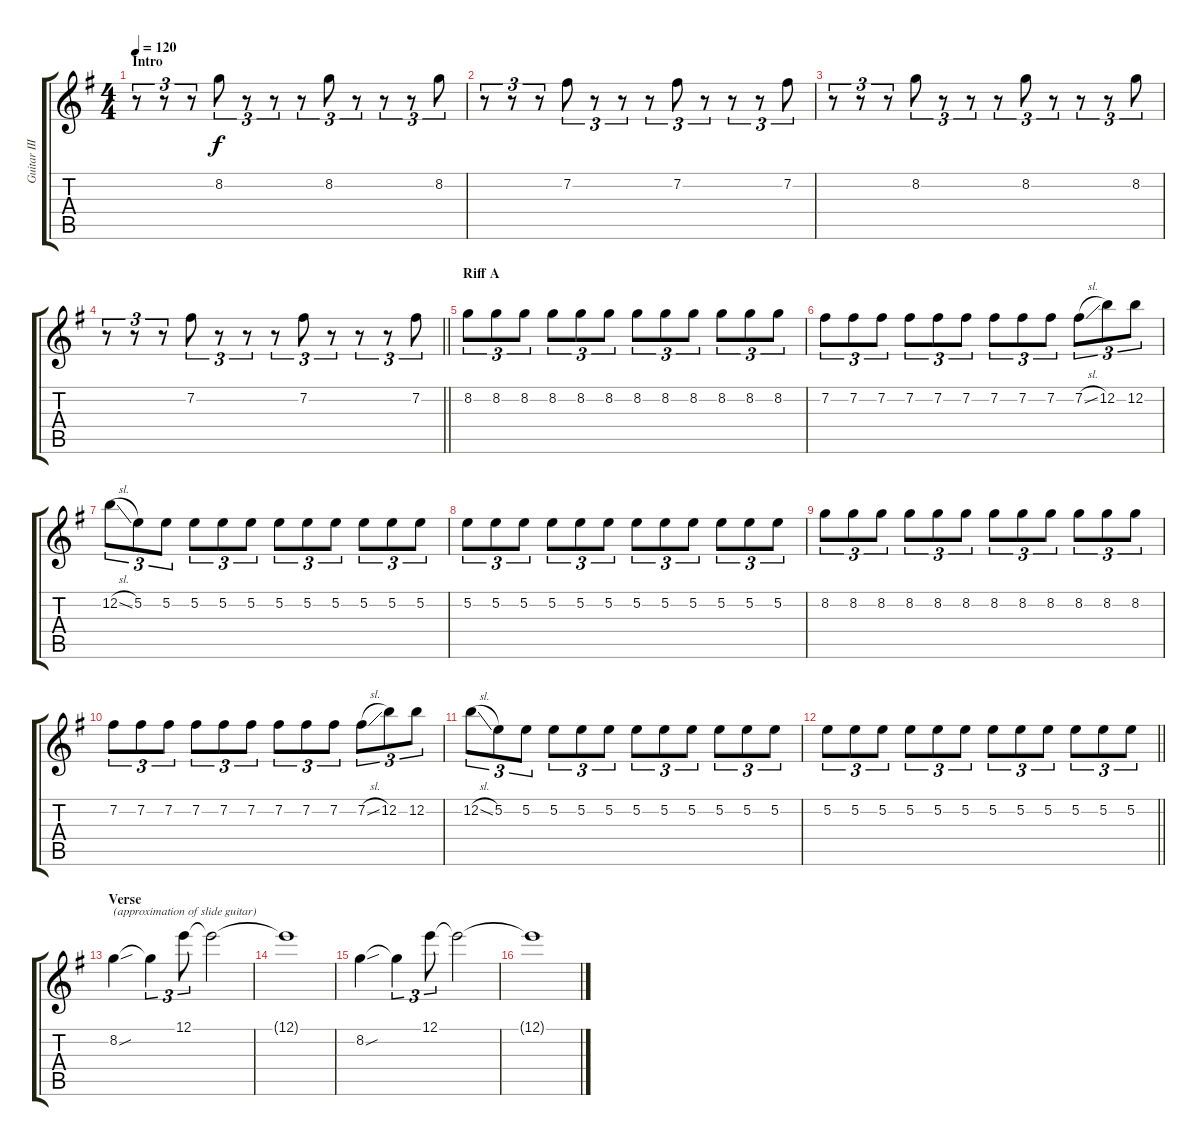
\track ("Guitar III" "Guitar III") {instrument distortionguitar}
\staff {score tabs}
\tuning (E4 B3 G3 D3 A2 E2) {hide}
\ts (4 4)
\section ("" "Intro")
\tempo 120
\clef g2
\ks eminor
r.8{tu (3 2) dy f instrument distortionguitar} r.8{tu (3 2)} r.8{tu (3 2)} 8.2.8{tu (3 2)} r.8{tu (3 2)} r.8{tu (3 2)} r.8{tu (3 2)} 8.2.8{tu (3 2)} r.8{tu (3 2)} r.8{tu (3 2)} r.8{tu (3 2)} 8.2.8{tu (3 2)} |
r.8{tu (3 2)} r.8{tu (3 2)} r.8{tu (3 2)} 7.2.8{tu (3 2)} r.8{tu (3 2)} r.8{tu (3 2)} r.8{tu (3 2)} 7.2.8{tu (3 2)} r.8{tu (3 2)} r.8{tu (3 2)} r.8{tu (3 2)} 7.2.8{tu (3 2)} |
r.8{tu (3 2)} r.8{tu (3 2)} r.8{tu (3 2)} 8.2.8{tu (3 2)} r.8{tu (3 2)} r.8{tu (3 2)} r.8{tu (3 2)} 8.2.8{tu (3 2)} r.8{tu (3 2)} r.8{tu (3 2)} r.8{tu (3 2)} 8.2.8{tu (3 2)} |
\barLineRight lightlight
r.8{tu (3 2)} r.8{tu (3 2)} r.8{tu (3 2)} 7.2.8{tu (3 2)} r.8{tu (3 2)} r.8{tu (3 2)} r.8{tu (3 2)} 7.2.8{tu (3 2)} r.8{tu (3 2)} r.8{tu (3 2)} r.8{tu (3 2)} 7.2.8{tu (3 2)} |
\section ("" "Riff A")
8.2.8{tu (3 2)} 8.2.8{tu (3 2)} 8.2.8{tu (3 2)} 8.2.8{tu (3 2)} 8.2.8{tu (3 2)} 8.2.8{tu (3 2)} 8.2.8{tu (3 2)} 8.2.8{tu (3 2)} 8.2.8{tu (3 2)} 8.2.8{tu (3 2)} 8.2.8{tu (3 2)} 8.2.8{tu (3 2)} |
7.2.8{tu (3 2)} 7.2.8{tu (3 2)} 7.2.8{tu (3 2)} 7.2.8{tu (3 2)} 7.2.8{tu (3 2)} 7.2.8{tu (3 2)} 7.2.8{tu (3 2)} 7.2.8{tu (3 2)} 7.2.8{tu (3 2)} 7.2{sl}.8{tu (3 2)} 12.2.8{tu (3 2)} 12.2.8{tu (3 2)} |
12.2{sl}.8{tu (3 2)} 5.2.8{tu (3 2)} 5.2.8{tu (3 2)} 5.2.8{tu (3 2)} 5.2.8{tu (3 2)} 5.2.8{tu (3 2)} 5.2.8{tu (3 2)} 5.2.8{tu (3 2)} 5.2.8{tu (3 2)} 5.2.8{tu (3 2)} 5.2.8{tu (3 2)} 5.2.8{tu (3 2)} |
5.2.8{tu (3 2)} 5.2.8{tu (3 2)} 5.2.8{tu (3 2)} 5.2.8{tu (3 2)} 5.2.8{tu (3 2)} 5.2.8{tu (3 2)} 5.2.8{tu (3 2)} 5.2.8{tu (3 2)} 5.2.8{tu (3 2)} 5.2.8{tu (3 2)} 5.2.8{tu (3 2)} 5.2.8{tu (3 2)} |
8.2.8{tu (3 2)} 8.2.8{tu (3 2)} 8.2.8{tu (3 2)} 8.2.8{tu (3 2)} 8.2.8{tu (3 2)} 8.2.8{tu (3 2)} 8.2.8{tu (3 2)} 8.2.8{tu (3 2)} 8.2.8{tu (3 2)} 8.2.8{tu (3 2)} 8.2.8{tu (3 2)} 8.2.8{tu (3 2)} |
7.2.8{tu (3 2)} 7.2.8{tu (3 2)} 7.2.8{tu (3 2)} 7.2.8{tu (3 2)} 7.2.8{tu (3 2)} 7.2.8{tu (3 2)} 7.2.8{tu (3 2)} 7.2.8{tu (3 2)} 7.2.8{tu (3 2)} 7.2{sl}.8{tu (3 2)} 12.2.8{tu (3 2)} 12.2.8{tu (3 2)} |
12.2{sl}.8{tu (3 2)} 5.2.8{tu (3 2)} 5.2.8{tu (3 2)} 5.2.8{tu (3 2)} 5.2.8{tu (3 2)} 5.2.8{tu (3 2)} 5.2.8{tu (3 2)} 5.2.8{tu (3 2)} 5.2.8{tu (3 2)} 5.2.8{tu (3 2)} 5.2.8{tu (3 2)} 5.2.8{tu (3 2)} |
\barLineRight lightlight
5.2.8{tu (3 2)} 5.2.8{tu (3 2)} 5.2.8{tu (3 2)} 5.2.8{tu (3 2)} 5.2.8{tu (3 2)} 5.2.8{tu (3 2)} 5.2.8{tu (3 2)} 5.2.8{tu (3 2)} 5.2.8{tu (3 2)} 5.2.8{tu (3 2)} 5.2.8{tu (3 2)} 5.2.8{tu (3 2)} |
\section ("" "Verse")
8.2{sou}.4{txt "(approximation of slide guitar)"} 8.2{t}.4{tu (3 2)} 12.1.8{tu (3 2)} 12.1{t}.2 |
12.1{t}.1 |
8.2{sou}.4 8.2{t}.4{tu (3 2)} 12.1.8{tu (3 2)} 12.1{t}.2 |
12.1{t}.1
